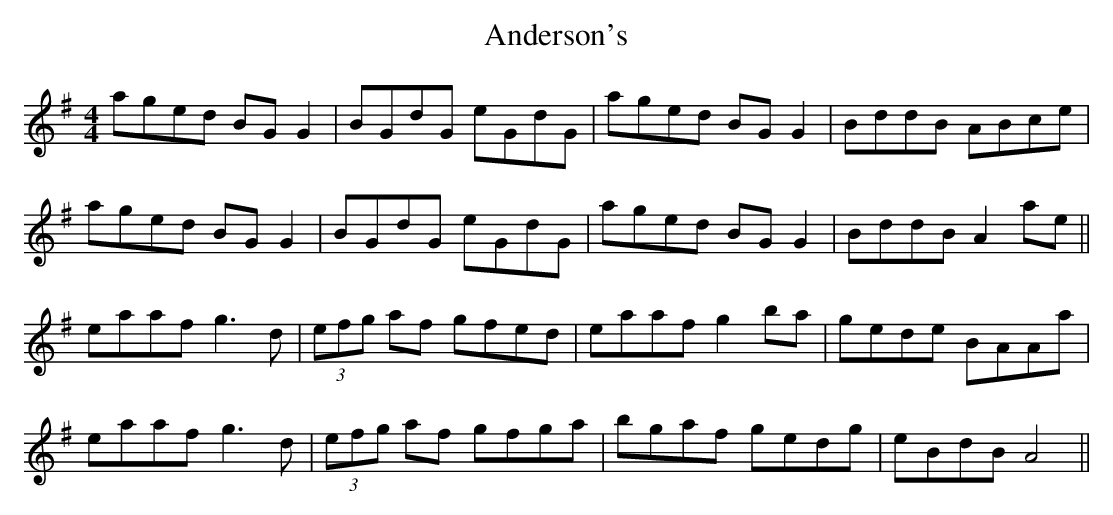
X:1
T: Anderson's
M: 4/4
L: 1/8
K: Ador
aged BG G2 |BGdG eGdG |aged BG G2 | BddB ABce |
aged BG G2 |BGdG eGdG |aged BG G2 | BddB A2 ae ||
eaaf g3 d |(3efg af gfed|eaaf g2 ba |gede BAAa |
eaaf g3 d |(3efg af gfga|bgaf gedg |eBdB A4 ||
